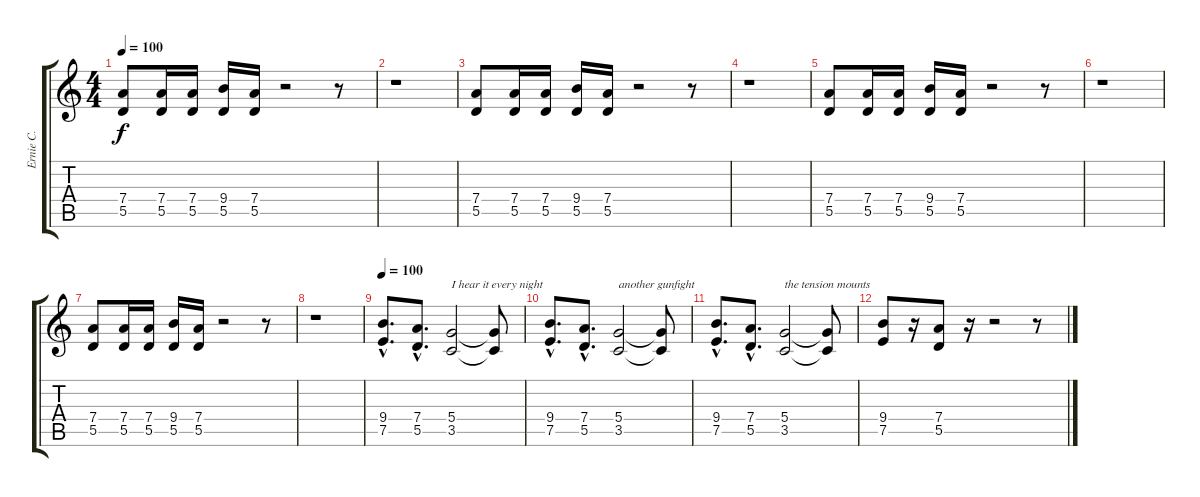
\track ("Ernie C." "Ernie C.") {instrument distortionguitar}
\staff {score tabs}
\tuning (E4 B3 G3 D3 A2 E2) {hide}
\ts (4 4)
\tempo 100
\clef g2
\ks c
(7.4 5.5).8{dy f instrument distortionguitar} (7.4 5.5).16 (7.4 5.5).16 (9.4 5.5).16 (7.4 5.5).16 r.2 r.8 |
r.1 |
(7.4 5.5).8 (7.4 5.5).16 (7.4 5.5).16 (9.4 5.5).16 (7.4 5.5).16 r.2 r.8 |
r.1 |
(7.4 5.5).8 (7.4 5.5).16 (7.4 5.5).16 (9.4 5.5).16 (7.4 5.5).16 r.2 r.8 |
r.1 |
(7.4 5.5).8 (7.4 5.5).16 (7.4 5.5).16 (9.4 5.5).16 (7.4 5.5).16 r.2 r.8 |
r.1 |
\tempo 100
(9.4{hac} 7.5{hac}).8{d instrument distortionguitar} (7.4{hac} 5.5{hac}).8{d} (5.4 3.5).2{txt "I hear it every night"} (5.4{t} 3.5{t}).8 |
(9.4{hac} 7.5{hac}).8{d} (7.4{hac} 5.5{hac}).8{d} (5.4 3.5).2{txt "another gunfight"} (5.4{t} 3.5{t}).8 |
(9.4{hac} 7.5{hac}).8{d} (7.4{hac} 5.5{hac}).8{d} (5.4 3.5).2{txt "the tension mounts"} (5.4{t} 3.5{t}).8 |
(9.4 7.5).8 r.16 (7.4 5.5).8 r.16 r.2 r.8
